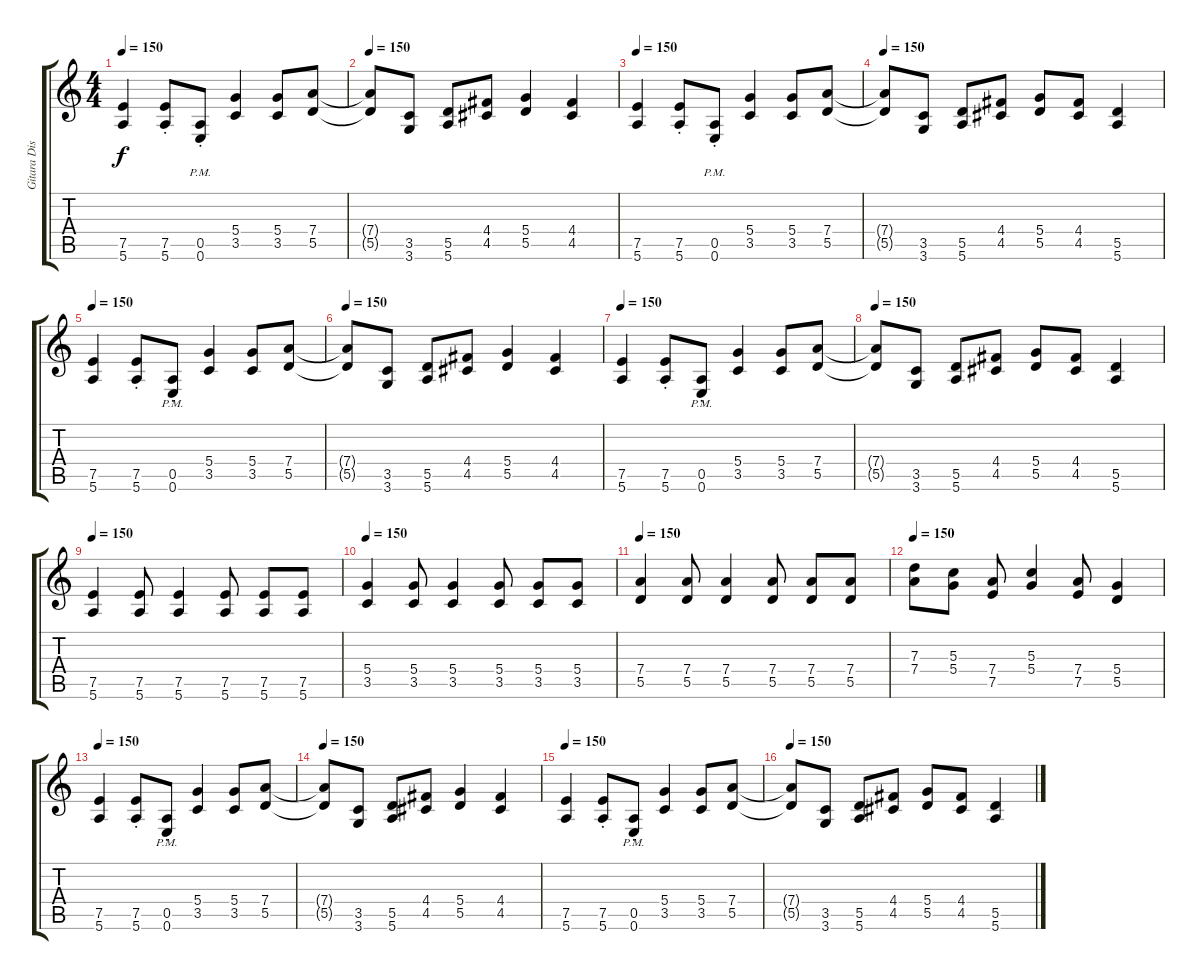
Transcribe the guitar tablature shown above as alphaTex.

\track ("Gitara Distortion" "Gitara Dis") {instrument distortionguitar}
\staff {score tabs}
\tuning (E4 B3 G3 D3 A2 E2) {hide}
\ts (4 4)
\tempo 150
\clef g2
\ks aminor
(7.5 5.6).4{dy f} (7.5{st} 5.6{st}).8 (0.5{pm st} 0.6{pm st}).8 (5.4 3.5).4 (5.4 3.5).8 (7.4 5.5).8 |
\tempo 150
(7.4{t} 5.5{t}).8 (3.5 3.6).8 (5.5 5.6).8 (4.4 4.5).8 (5.4 5.5).4 (4.4 4.5).4 |
\tempo 150
(7.5 5.6).4 (7.5{st} 5.6{st}).8 (0.5{pm st} 0.6{pm st}).8 (5.4 3.5).4 (5.4 3.5).8 (7.4 5.5).8 |
\tempo 150
(7.4{t} 5.5{t}).8 (3.5 3.6).8 (5.5 5.6).8 (4.4 4.5).8 (5.4 5.5).8 (4.4 4.5).8 (5.5 5.6).4 |
\tempo 150
(7.5 5.6).4 (7.5{st} 5.6{st}).8 (0.5{pm st} 0.6{pm st}).8 (5.4 3.5).4 (5.4 3.5).8 (7.4 5.5).8 |
\tempo 150
(7.4{t} 5.5{t}).8 (3.5 3.6).8 (5.5 5.6).8 (4.4 4.5).8 (5.4 5.5).4 (4.4 4.5).4 |
\tempo 150
(7.5 5.6).4 (7.5{st} 5.6{st}).8 (0.5{pm st} 0.6{pm st}).8 (5.4 3.5).4 (5.4 3.5).8 (7.4 5.5).8 |
\tempo 150
(7.4{t} 5.5{t}).8 (3.5 3.6).8 (5.5 5.6).8 (4.4 4.5).8 (5.4 5.5).8 (4.4 4.5).8 (5.5 5.6).4 |
\tempo 150
(7.5 5.6).4 (7.5 5.6).8 (7.5 5.6).4 (7.5 5.6).8 (7.5 5.6).8 (7.5 5.6).8 |
\tempo 150
(5.4 3.5).4 (5.4 3.5).8 (5.4 3.5).4 (5.4 3.5).8 (5.4 3.5).8 (5.4 3.5).8 |
\tempo 150
(7.4 5.5).4 (7.4 5.5).8 (7.4 5.5).4 (7.4 5.5).8 (7.4 5.5).8 (7.4 5.5).8 |
\tempo 150
(7.3 7.4).8 (5.3 5.4).8 (7.4 7.5).8 (5.3 5.4).4 (7.4 7.5).8 (5.4 5.5).4 |
\tempo 150
(7.5 5.6).4 (7.5{st} 5.6{st}).8 (0.5{pm st} 0.6{pm st}).8 (5.4 3.5).4 (5.4 3.5).8 (7.4 5.5).8 |
\tempo 150
(7.4{t} 5.5{t}).8 (3.5 3.6).8 (5.5 5.6).8 (4.4 4.5).8 (5.4 5.5).4 (4.4 4.5).4 |
\tempo 150
(7.5 5.6).4 (7.5{st} 5.6{st}).8 (0.5{pm st} 0.6{pm st}).8 (5.4 3.5).4 (5.4 3.5).8 (7.4 5.5).8 |
\tempo 150
(7.4{t} 5.5{t}).8 (3.5 3.6).8 (5.5 5.6).8 (4.4 4.5).8 (5.4 5.5).8 (4.4 4.5).8 (5.5 5.6).4
